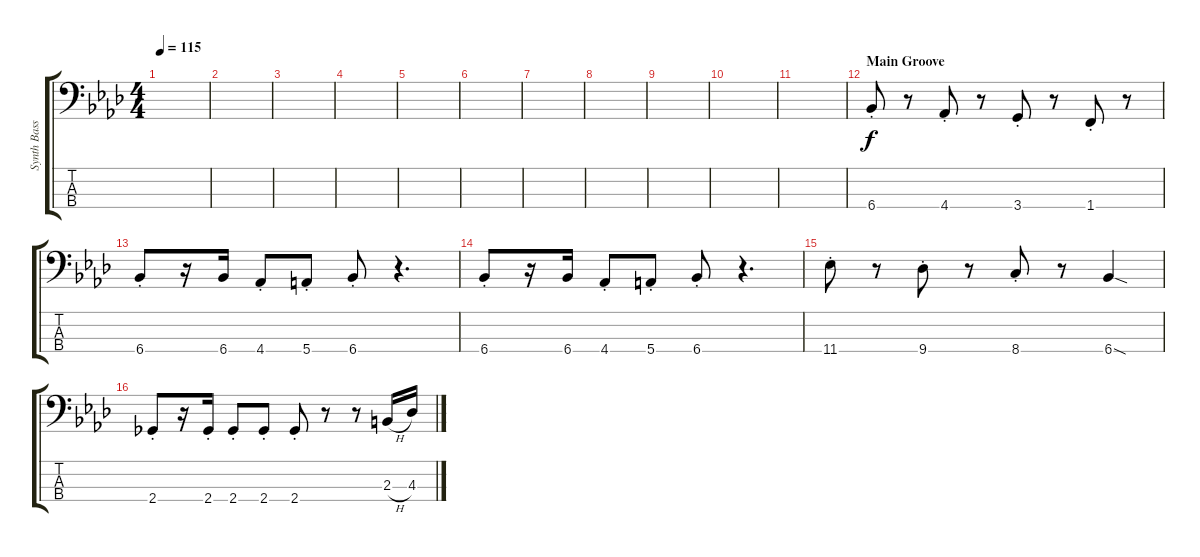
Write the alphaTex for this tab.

\track ("Synth Bass" "Synth Bass") {instrument synthbass1}
\staff {score tabs}
\tuning (G2 D2 A1 E1) {hide}
\ts (4 4)
\tempo 115
\clef f4
\ks ab
|
|
|
|
|
|
|
|
|
|
|
\section ("" "Main Groove")
6.4{st}.8 r.8 4.4{st}.8 r.8 3.4{st}.8 r.8 1.4{st}.8 r.8 |
6.4{st}.8 r.16 6.4.16 4.4{st}.8 5.4{st}.8 6.4{st}.8 r.4{d} |
6.4{st}.8 r.16 6.4.16 4.4{st}.8 5.4{st}.8 6.4{st}.8 r.4{d} |
11.4{st}.8 r.8 9.4{st}.8 r.8 8.4{st}.8 r.8 6.4{sod}.4 |
2.4{st}.8 r.16 2.4{st}.16 2.4{st}.8 2.4{st}.8 2.4{st}.8 r.8 r.8 2.3{h}.16 4.3.16
